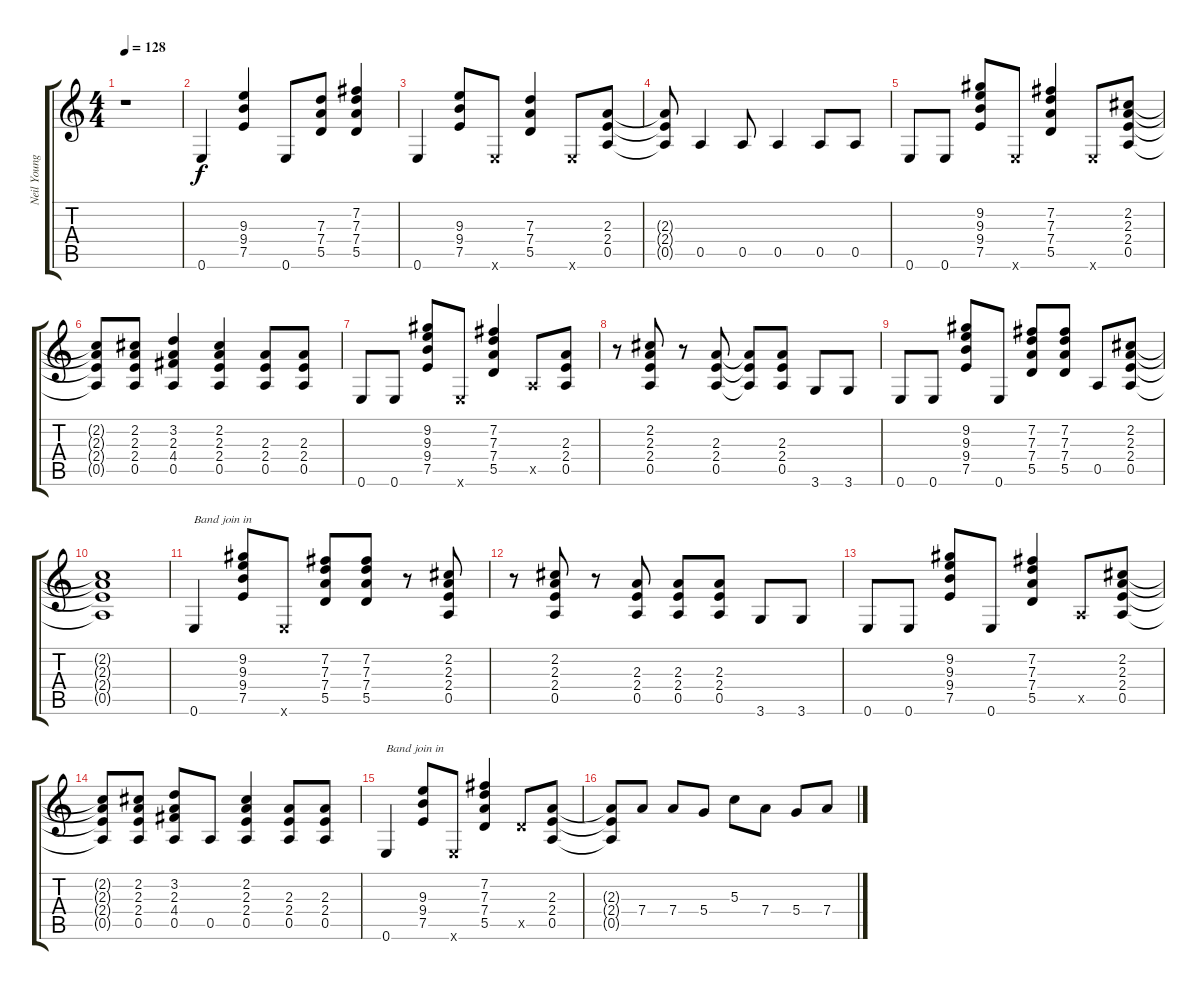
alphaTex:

\track ("Neil Young Gtr 1 Rhythm" "Neil Young") {instrument overdrivenguitar}
\staff {score tabs}
\tuning (E4 B3 G3 D3 A2 E2) {hide}
\ts (4 4)
\tempo 128
\clef g2
\ks c
r.1{dy f instrument overdrivenguitar} |
0.6.4 (9.3 9.4 7.5).4 0.6.8 (7.3 7.4 5.5).8 (7.2 7.3 7.4 5.5).4 |
0.6.4 (9.3 9.4 7.5).8 0.6{x}.8 (7.3 7.4 5.5).4 0.6{x}.8 (2.3 2.4 0.5).8 |
(2.3{t} 2.4{t} 0.5{t}).8 0.5.4 0.5.8 0.5.4 0.5.8 0.5.8 |
0.6.8 0.6.8 (9.2 9.3 9.4 7.5).8 0.6{x}.8 (7.2 7.3 7.4 5.5).4 0.6{x}.8 (2.2 2.3 2.4 0.5).8 |
(2.2{t} 2.3{t} 2.4{t} 0.5{t}).8 (2.2 2.3 2.4 0.5).8 (3.2 2.3 4.4 0.5).4 (2.2 2.3 2.4 0.5).4 (2.3 2.4 0.5).8 (2.3 2.4 0.5).8 |
0.6.8 0.6.8 (9.2 9.3 9.4 7.5).8 0.6{x}.8 (7.2 7.3 7.4 5.5).4 0.5{x}.8 (2.3 2.4 0.5).8 |
r.8 (2.2 2.3 2.4 0.5).8 r.8 (2.3 2.4 0.5).8 (2.3{t} 2.4{t} 0.5{t}).8 (2.3 2.4 0.5).8 3.6.8 3.6.8 |
0.6.8 0.6.8 (9.2 9.3 9.4 7.5).8 0.6.8 (7.2 7.3 7.4 5.5).8 (7.2 7.3 7.4 5.5).8 0.5.8 (2.2 2.3 2.4 0.5).8 |
(2.2{t} 2.3{t} 2.4{t} 0.5{t}).1 |
0.6.4{txt "Band join in"} (9.2 9.3 9.4 7.5).8 0.6{x}.8 (7.2 7.3 7.4 5.5).8 (7.2 7.3 7.4 5.5).8 r.8 (2.2 2.3 2.4 0.5).8 |
r.8 (2.2 2.3 2.4 0.5).8 r.8 (2.3 2.4 0.5).8 (2.3 2.4 0.5).8 (2.3 2.4 0.5).8 3.6.8 3.6.8 |
0.6.8 0.6.8 (9.2 9.3 9.4 7.5).8 0.6.8 (7.2 7.3 7.4 5.5).4 0.5{x}.8 (2.2 2.3 2.4 0.5).8 |
(2.2{t} 2.3{t} 2.4{t} 0.5{t}).8 (2.2 2.3 2.4 0.5).8 (3.2 2.3 4.4 0.5).8 0.5.8 (2.2 2.3 2.4 0.5).4 (2.3 2.4 0.5).8 (2.3 2.4 0.5).8 |
0.6.4{txt "Band join in"} (9.3 9.4 7.5).8 0.6{x}.8 (7.2 7.3 7.4 5.5).4 5.5{x}.8 (2.3 2.4 0.5).8 |
(2.3{t} 2.4{t} 0.5{t}).8 7.4.8 7.4.8 5.4.8 5.3.8 7.4.8 5.4.8 7.4.8
